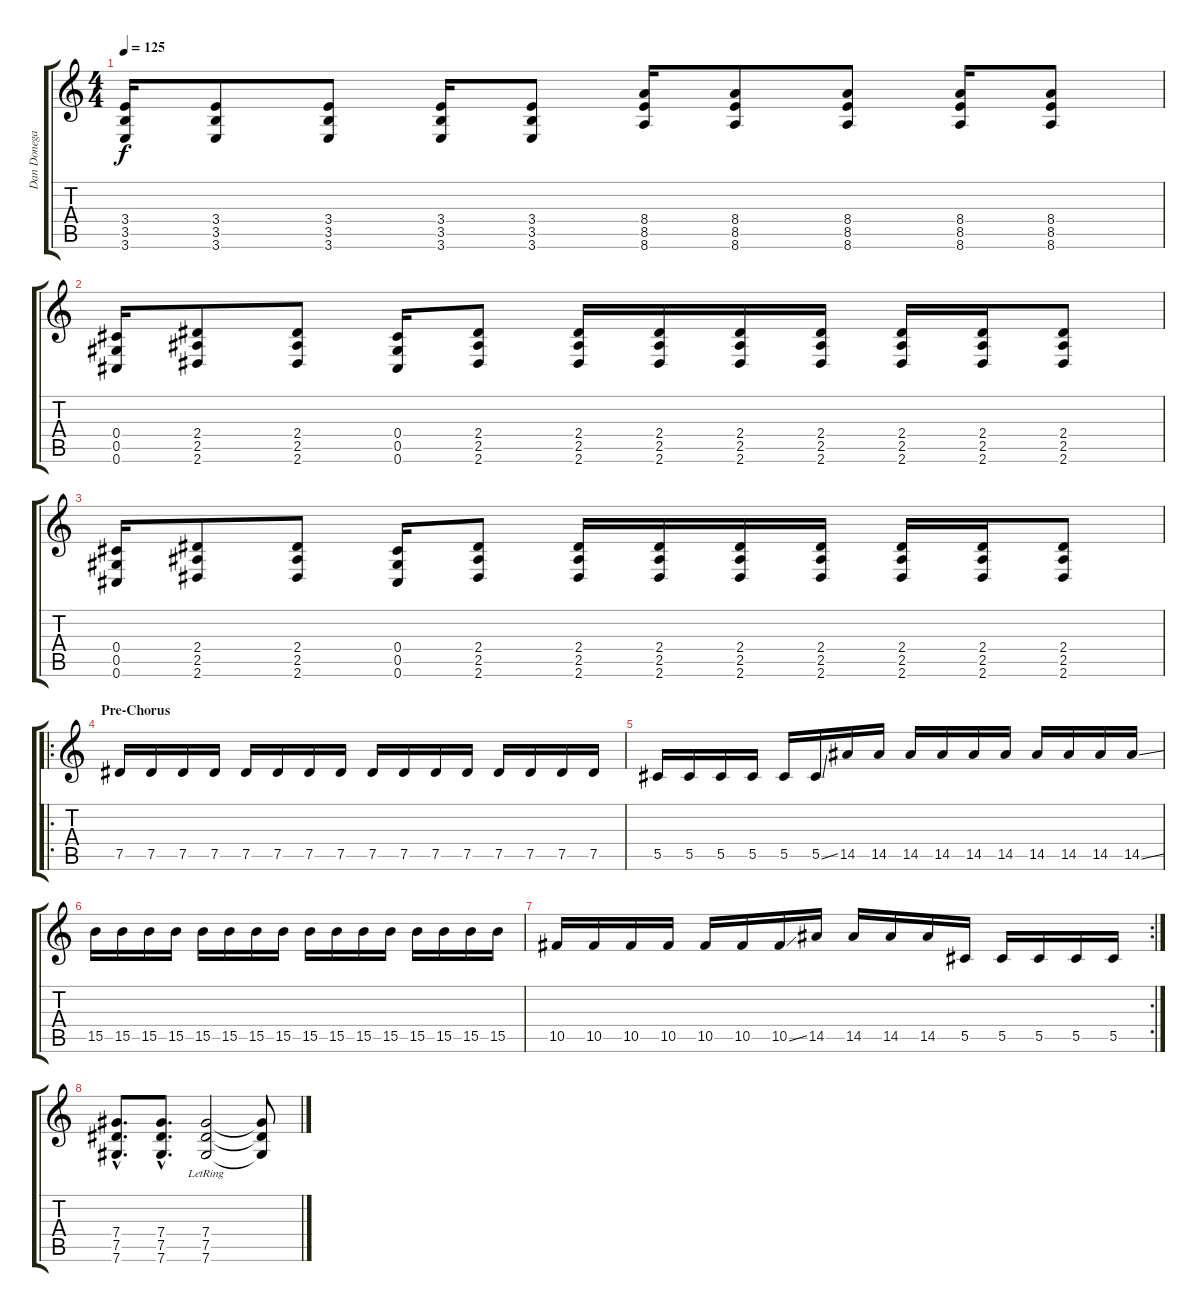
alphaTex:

\track ("Dan Donegan" "Dan Donega") {instrument distortionguitar}
\staff {score tabs}
\tuning (Eb4 Bb3 Gb3 Db3 Ab2 Db2) {hide}
\ts (4 4)
\tempo 125
\clef g2
\ks c
(3.4 3.5 3.6).16{dy f} (3.4 3.5 3.6).8 (3.4 3.5 3.6).8 (3.4 3.5 3.6).16 (3.4 3.5 3.6).8 (8.4 8.5 8.6).16 (8.4 8.5 8.6).8 (8.4 8.5 8.6).8 (8.4 8.5 8.6).16 (8.4 8.5 8.6).8 |
(0.4 0.5 0.6).16 (2.4 2.5 2.6).8 (2.4 2.5 2.6).8 (0.4 0.5 0.6).16 (2.4 2.5 2.6).8 (2.4 2.5 2.6).16 (2.4 2.5 2.6).16 (2.4 2.5 2.6).16 (2.4 2.5 2.6).16 (2.4 2.5 2.6).16 (2.4 2.5 2.6).16 (2.4 2.5 2.6).8 |
(0.4 0.5 0.6).16 (2.4 2.5 2.6).8 (2.4 2.5 2.6).8 (0.4 0.5 0.6).16 (2.4 2.5 2.6).8 (2.4 2.5 2.6).16 (2.4 2.5 2.6).16 (2.4 2.5 2.6).16 (2.4 2.5 2.6).16 (2.4 2.5 2.6).16 (2.4 2.5 2.6).16 (2.4 2.5 2.6).8 |
\ro
\section ("" "Pre-Chorus")
7.5.16 7.5.16 7.5.16 7.5.16 7.5.16 7.5.16 7.5.16 7.5.16 7.5.16 7.5.16 7.5.16 7.5.16 7.5.16 7.5.16 7.5.16 7.5.16 |
5.5.16 5.5.16 5.5.16 5.5.16 5.5.16 5.5{ss}.16 14.5.16 14.5.16 14.5.16 14.5.16 14.5.16 14.5.16 14.5.16 14.5.16 14.5.16 14.5{ss}.16 |
15.5.16 15.5.16 15.5.16 15.5.16 15.5.16 15.5.16 15.5.16 15.5.16 15.5.16 15.5.16 15.5.16 15.5.16 15.5.16 15.5.16 15.5.16 15.5.16 |
\rc 2
10.5.16 10.5.16 10.5.16 10.5.16 10.5.16 10.5.16 10.5{ss}.16 14.5.16 14.5.16 14.5.16 14.5.16 5.5.16 5.5.16 5.5.16 5.5.16 5.5.16 |
(7.4{hac} 7.5{hac} 7.6{hac}).8{d} (7.4{hac} 7.5{hac} 7.6{hac}).8{d} (7.4{lr} 7.5{lr} 7.6{lr}).2 (7.4{t} 7.5{t} 7.6{t}).8
